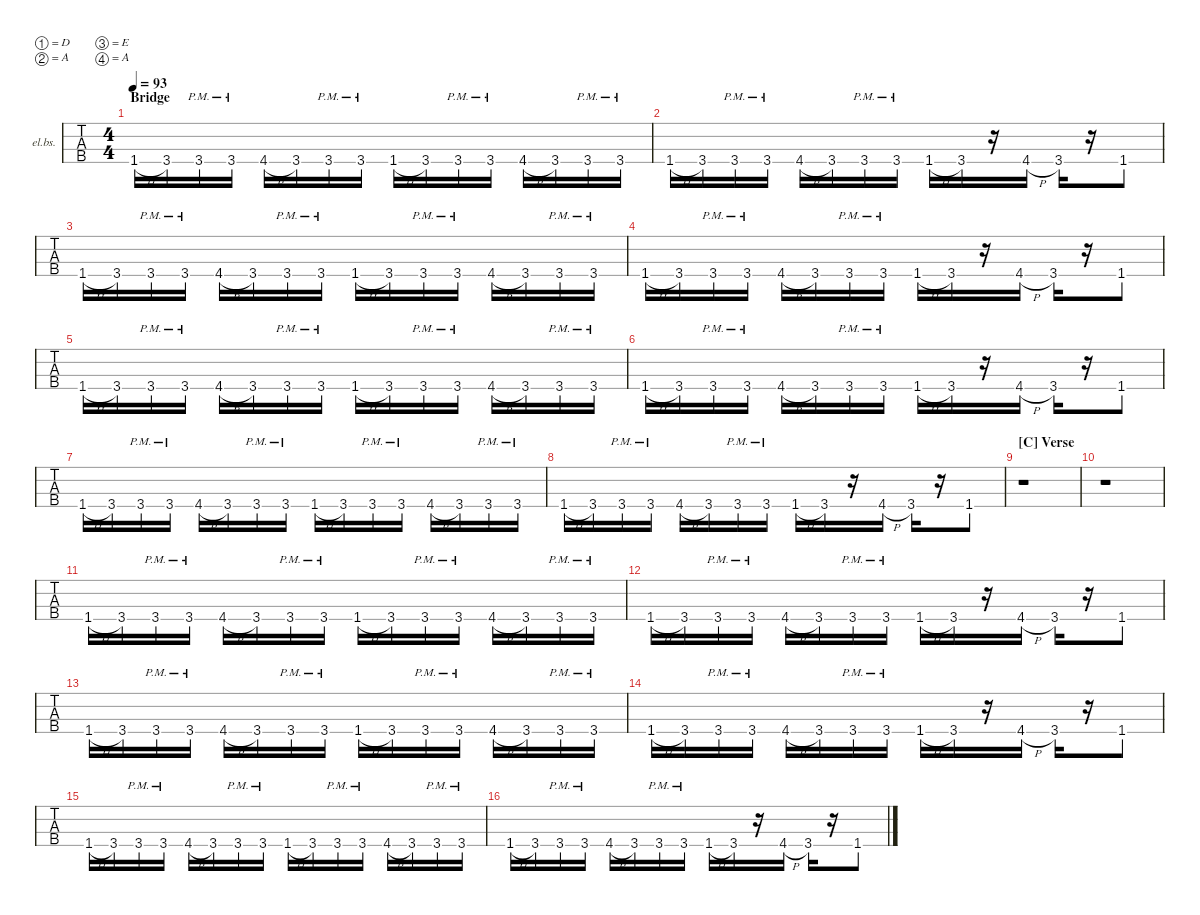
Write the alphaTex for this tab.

\defaultSystemsLayout 4
\hideDynamics
\bracketExtendMode nobrackets
\firstSystemTrackNameOrientation horizontal
\otherSystemsTrackNameOrientation horizontal
\track ("Electric Bass" "el.bs.") {instrument electricbassfinger}
\staff {tabs}
\tuning (D3 A2 E2 A1)
\ts (4 4)
\section ("" "Bridge")
\scale
0.969568
\tempo 93
\accidentals auto
\clef f4
\ottava regular
\simile none
\ks c
1.4{h acc #}.16{dy f} 3.4.16 3.4{pm}.16 3.4{pm}.16 4.4{h acc #}.16 3.4.16 3.4{pm}.16 3.4{pm}.16 1.4{h acc #}.16 3.4.16 3.4{pm}.16 3.4{pm}.16 4.4{h acc #}.16 3.4.16 3.4{pm}.16 3.4{pm}.16 |
\scale
1.03043 1.4{h acc #}.16 3.4.16 3.4{pm}.16 3.4{pm}.16 4.4{h acc #}.16 3.4.16 3.4{pm}.16 3.4{pm}.16 1.4{h acc #}.16 3.4.16 r.16 4.4{h acc #}.16 3.4.16 r.16 1.4{acc #}.8 |
\scale
0.969568 1.4{h acc #}.16 3.4.16 3.4{pm}.16 3.4{pm}.16 4.4{h acc #}.16 3.4.16 3.4{pm}.16 3.4{pm}.16 1.4{h acc #}.16 3.4.16 3.4{pm}.16 3.4{pm}.16 4.4{h acc #}.16 3.4.16 3.4{pm}.16 3.4{pm}.16 |
\scale
1.03043 1.4{h acc #}.16 3.4.16 3.4{pm}.16 3.4{pm}.16 4.4{h acc #}.16 3.4.16 3.4{pm}.16 3.4{pm}.16 1.4{h acc #}.16 3.4.16 r.16 4.4{h acc #}.16 3.4.16 r.16 1.4{acc #}.8 |
\scale
0.969568 1.4{h acc #}.16 3.4.16 3.4{pm}.16 3.4{pm}.16 4.4{h acc #}.16 3.4.16 3.4{pm}.16 3.4{pm}.16 1.4{h acc #}.16 3.4.16 3.4{pm}.16 3.4{pm}.16 4.4{h acc #}.16 3.4.16 3.4{pm}.16 3.4{pm}.16 |
\scale
1.03043 1.4{h acc #}.16 3.4.16 3.4{pm}.16 3.4{pm}.16 4.4{h acc #}.16 3.4.16 3.4{pm}.16 3.4{pm}.16 1.4{h acc #}.16 3.4.16 r.16 4.4{h acc #}.16 3.4.16 r.16 1.4{acc #}.8 |
\scale
0.969568 1.4{h acc #}.16 3.4.16 3.4{pm}.16 3.4{pm}.16 4.4{h acc #}.16 3.4.16 3.4{pm}.16 3.4{pm}.16 1.4{h acc #}.16 3.4.16 3.4{pm}.16 3.4{pm}.16 4.4{h acc #}.16 3.4.16 3.4{pm}.16 3.4{pm}.16 |
\scale
1.03043 1.4{h acc #}.16 3.4.16 3.4{pm}.16 3.4{pm}.16 4.4{h acc #}.16 3.4.16 3.4{pm}.16 3.4{pm}.16 1.4{h acc #}.16 3.4.16 r.16 4.4{h acc #}.16 3.4.16 r.16 1.4{acc #}.8 |
\section ("C" "Verse")
\scale
0.969568 r.1 |
\scale
1.03043 r.1 |
\scale
0.969568 1.4{h acc #}.16 3.4.16 3.4{pm}.16 3.4{pm}.16 4.4{h acc #}.16 3.4.16 3.4{pm}.16 3.4{pm}.16 1.4{h acc #}.16 3.4.16 3.4{pm}.16 3.4{pm}.16 4.4{h acc #}.16 3.4.16 3.4{pm}.16 3.4{pm}.16 |
\scale
1.03043 1.4{h acc #}.16 3.4.16 3.4{pm}.16 3.4{pm}.16 4.4{h acc #}.16 3.4.16 3.4{pm}.16 3.4{pm}.16 1.4{h acc #}.16 3.4.16 r.16 4.4{h acc #}.16 3.4.16 r.16 1.4{acc #}.8 |
\scale
0.969568 1.4{h acc #}.16 3.4.16 3.4{pm}.16 3.4{pm}.16 4.4{h acc #}.16 3.4.16 3.4{pm}.16 3.4{pm}.16 1.4{h acc #}.16 3.4.16 3.4{pm}.16 3.4{pm}.16 4.4{h acc #}.16 3.4.16 3.4{pm}.16 3.4{pm}.16 |
\scale
1.03043 1.4{h acc #}.16 3.4.16 3.4{pm}.16 3.4{pm}.16 4.4{h acc #}.16 3.4.16 3.4{pm}.16 3.4{pm}.16 1.4{h acc #}.16 3.4.16 r.16 4.4{h acc #}.16 3.4.16 r.16 1.4{acc #}.8 |
\scale
0.969568 1.4{h acc #}.16 3.4.16 3.4{pm}.16 3.4{pm}.16 4.4{h acc #}.16 3.4.16 3.4{pm}.16 3.4{pm}.16 1.4{h acc #}.16 3.4.16 3.4{pm}.16 3.4{pm}.16 4.4{h acc #}.16 3.4.16 3.4{pm}.16 3.4{pm}.16 |
\scale
1.03043 1.4{h acc #}.16 3.4.16 3.4{pm}.16 3.4{pm}.16 4.4{h acc #}.16 3.4.16 3.4{pm}.16 3.4{pm}.16 1.4{h acc #}.16 3.4.16 r.16 4.4{h acc #}.16 3.4.16 r.16 1.4{acc #}.8
